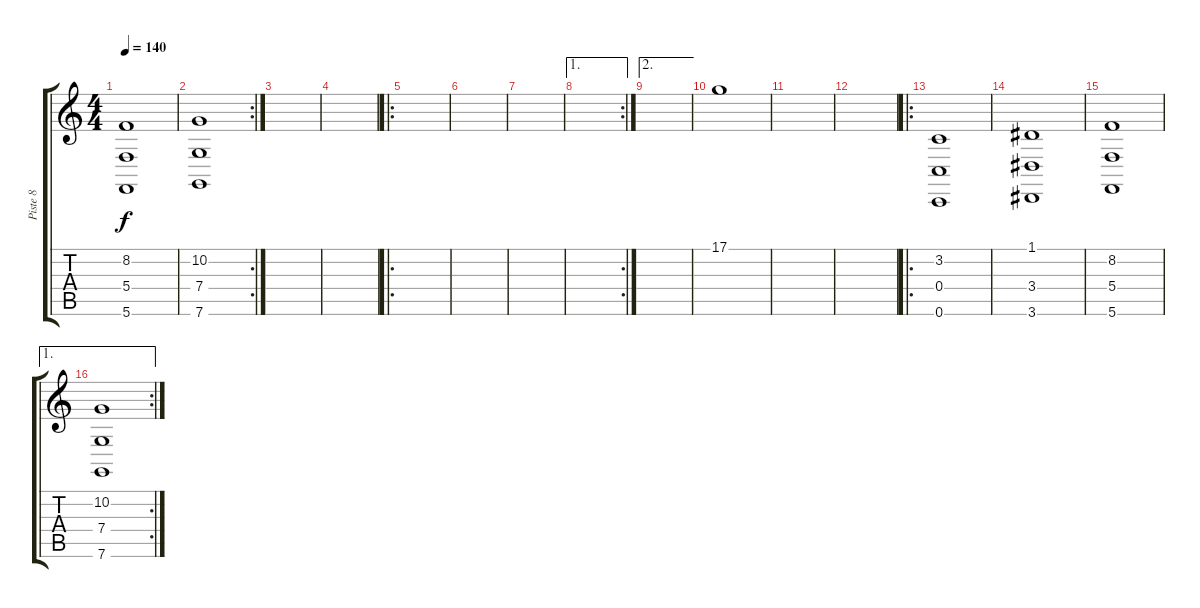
\track ("Piste 8" "Piste 8") {instrument stringensemble1}
\staff {score tabs}
\tuning (D4 A3 F3 C3 G2 C2) {hide}
\ts (4 4)
\tempo 140
\clef g2
\ks c
(8.2 5.4 5.6).1{dy f} |
\rc 2
(10.2 7.4 7.6).1 |
|
|
\ro
|
|
|
\ae 1
\rc 2
|
\ae 2
|
17.1.1 |
|
|
\ro
(3.2 0.4 0.6).1 |
(1.1 3.4 3.6).1 |
(8.2 5.4 5.6).1 |
\ae 1
\rc 2
(10.2 7.4 7.6).1
